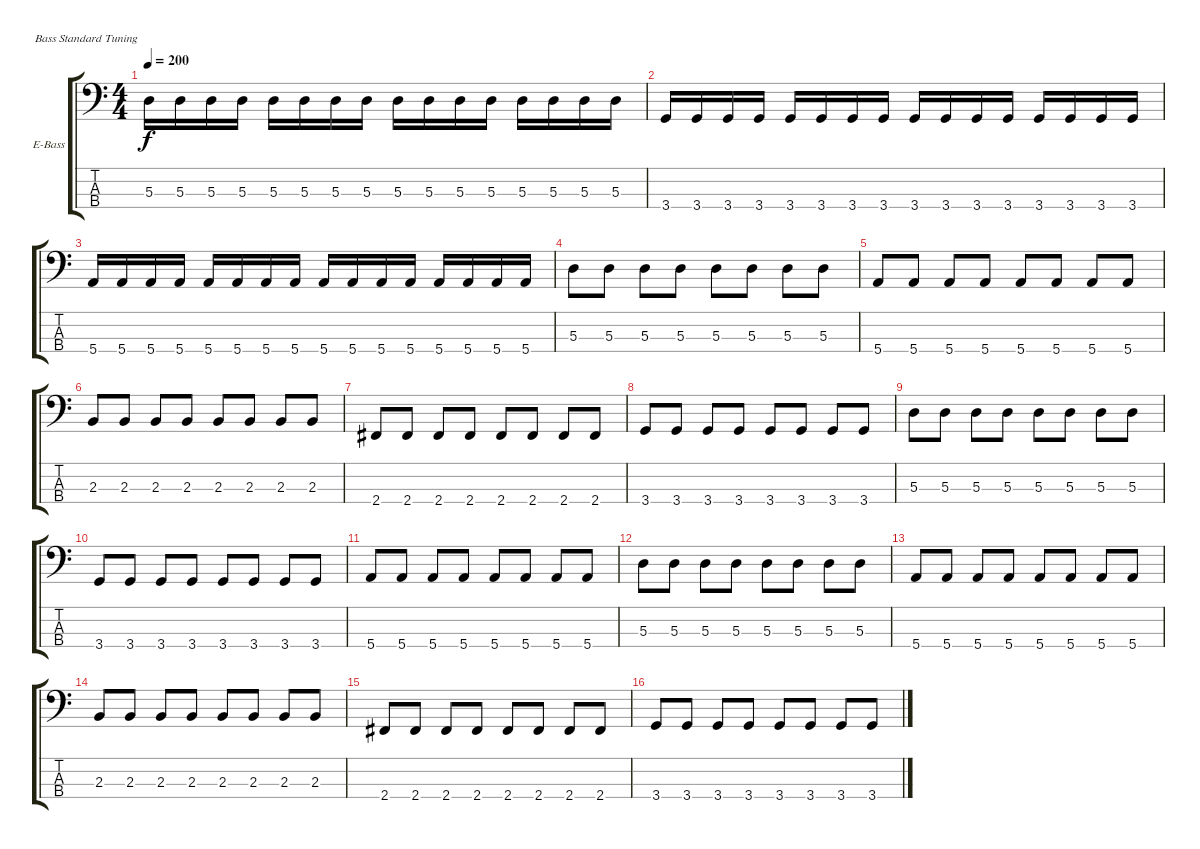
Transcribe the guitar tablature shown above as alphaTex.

\bracketExtendMode groupsimilarinstruments
\firstSystemTrackNameOrientation horizontal
\otherSystemsTrackNameOrientation horizontal
\track ("Track 8" "E-Bass") {instrument electricbassfinger}
\staff {score tabs}
\tuning (G2 D2 A1 E1)
\ts (4 4)
\tempo 200
\clef f4
\ks c
5.3.16{dy f} 5.3.16 5.3.16 5.3.16 5.3.16 5.3.16 5.3.16 5.3.16 5.3.16 5.3.16 5.3.16 5.3.16 5.3.16 5.3.16 5.3.16 5.3.16 |
3.4.16 3.4.16 3.4.16 3.4.16 3.4.16 3.4.16 3.4.16 3.4.16 3.4.16 3.4.16 3.4.16 3.4.16 3.4.16 3.4.16 3.4.16 3.4.16 |
5.4.16 5.4.16 5.4.16 5.4.16 5.4.16 5.4.16 5.4.16 5.4.16 5.4.16 5.4.16 5.4.16 5.4.16 5.4.16 5.4.16 5.4.16 5.4.16 |
5.3.8 5.3.8 5.3.8 5.3.8 5.3.8 5.3.8 5.3.8 5.3.8 |
5.4.8 5.4.8 5.4.8 5.4.8 5.4.8 5.4.8 5.4.8 5.4.8 |
2.3.8 2.3.8 2.3.8 2.3.8 2.3.8 2.3.8 2.3.8 2.3.8 |
2.4.8 2.4.8 2.4.8 2.4.8 2.4.8 2.4.8 2.4.8 2.4.8 |
3.4.8 3.4.8 3.4.8 3.4.8 3.4.8 3.4.8 3.4.8 3.4.8 |
5.3.8 5.3.8 5.3.8 5.3.8 5.3.8 5.3.8 5.3.8 5.3.8 |
3.4.8 3.4.8 3.4.8 3.4.8 3.4.8 3.4.8 3.4.8 3.4.8 |
5.4.8 5.4.8 5.4.8 5.4.8 5.4.8 5.4.8 5.4.8 5.4.8 |
5.3.8 5.3.8 5.3.8 5.3.8 5.3.8 5.3.8 5.3.8 5.3.8 |
5.4.8 5.4.8 5.4.8 5.4.8 5.4.8 5.4.8 5.4.8 5.4.8 |
2.3.8 2.3.8 2.3.8 2.3.8 2.3.8 2.3.8 2.3.8 2.3.8 |
2.4.8 2.4.8 2.4.8 2.4.8 2.4.8 2.4.8 2.4.8 2.4.8 |
3.4.8 3.4.8 3.4.8 3.4.8 3.4.8 3.4.8 3.4.8 3.4.8
